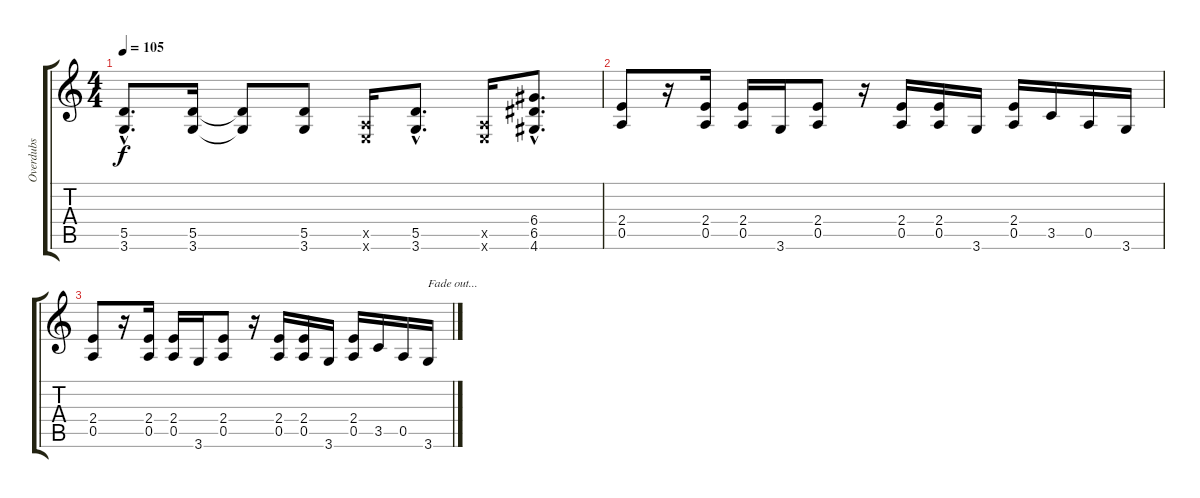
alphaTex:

\track ("Overdubs" "Overdubs") {instrument distortionguitar}
\staff {score tabs}
\tuning (E4 B3 G3 D3 A2 E2) {hide}
\ts (4 4)
\tempo 105
\clef g2
\ks c
(5.5{hac} 3.6{hac}).8{d dy f} (5.5 3.6).16 (5.5{t} 3.6{t}).8 (5.5 3.6).8 (0.5{x} 0.6{x}).16 (5.5{hac} 3.6{hac}).8{d} (0.5{x} 0.6{x}).16 (6.4{hac} 6.5{hac} 4.6{hac}).8{d} |
(2.4 0.5).8 r.16 (2.4 0.5).16 (2.4 0.5).16 3.6.16 (2.4 0.5).8 r.16 (2.4 0.5).16 (2.4 0.5).16 3.6.16 (2.4 0.5).16 3.5.16 0.5.16 3.6.16 |
(2.4 0.5).8 r.16 (2.4 0.5).16 (2.4 0.5).16 3.6.16 (2.4 0.5).8 r.16 (2.4 0.5).16 (2.4 0.5).16 3.6.16 (2.4 0.5).16 3.5.16 0.5.16 3.6.16{txt "Fade out..."}
